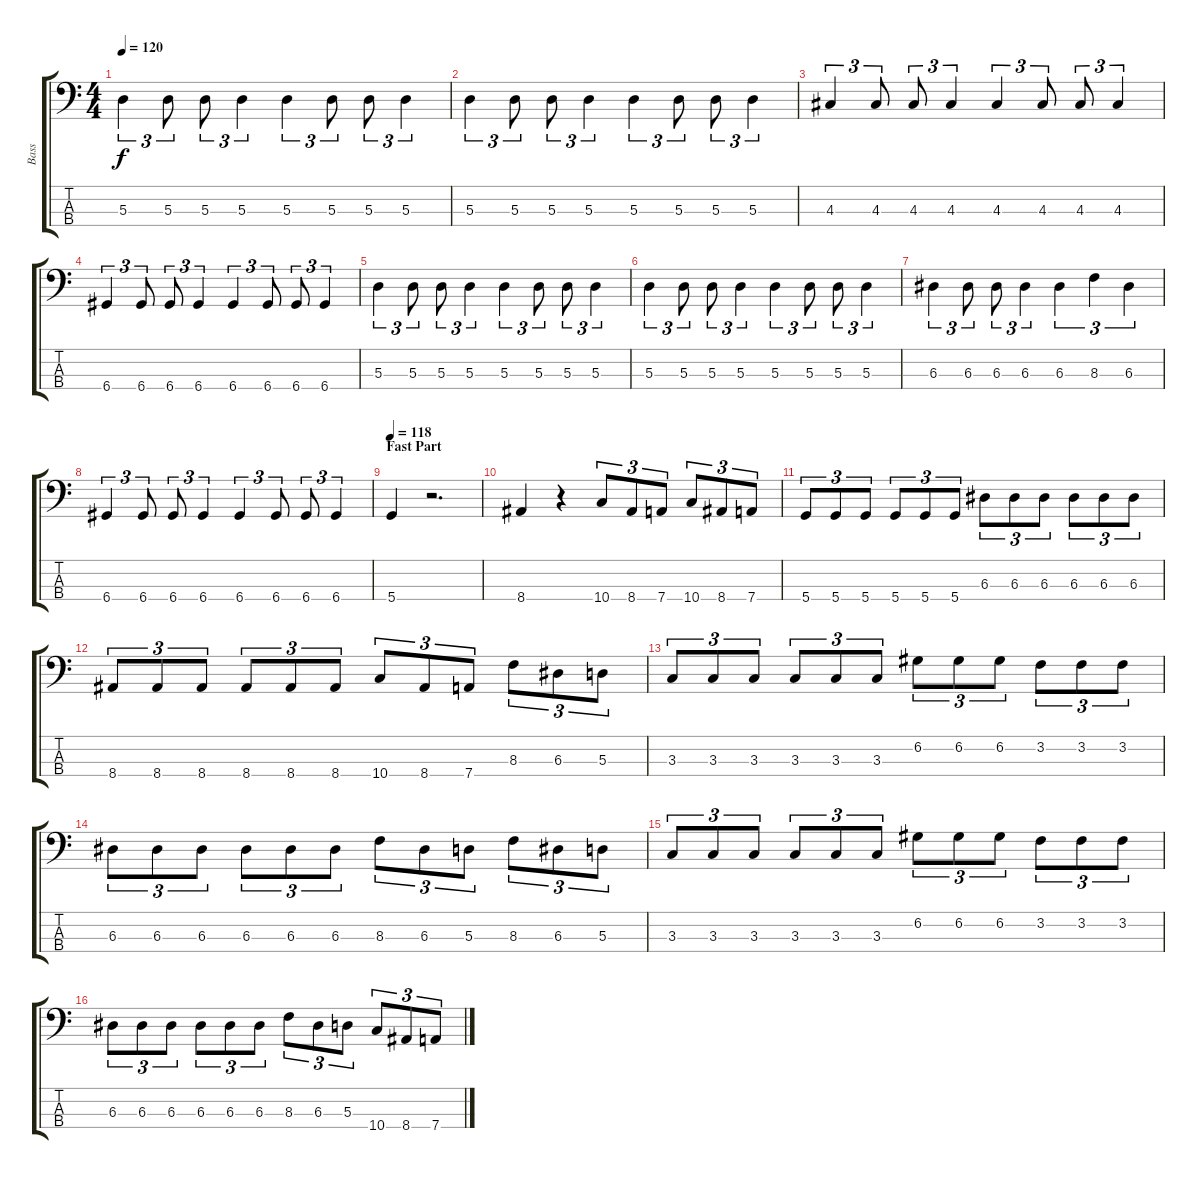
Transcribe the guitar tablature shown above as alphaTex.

\track ("Bass" "Bass") {instrument electricbassfinger}
\staff {score tabs}
\tuning (G2 D2 A1 D1) {hide}
\ts (4 4)
\tempo 120
\clef f4
\ks c
5.3.4{tu (3 2) dy f} 5.3.8{tu (3 2)} 5.3.8{tu (3 2)} 5.3.4{tu (3 2)} 5.3.4{tu (3 2)} 5.3.8{tu (3 2)} 5.3.8{tu (3 2)} 5.3.4{tu (3 2)} |
5.3.4{tu (3 2)} 5.3.8{tu (3 2)} 5.3.8{tu (3 2)} 5.3.4{tu (3 2)} 5.3.4{tu (3 2)} 5.3.8{tu (3 2)} 5.3.8{tu (3 2)} 5.3.4{tu (3 2)} |
4.3.4{tu (3 2)} 4.3.8{tu (3 2)} 4.3.8{tu (3 2)} 4.3.4{tu (3 2)} 4.3.4{tu (3 2)} 4.3.8{tu (3 2)} 4.3.8{tu (3 2)} 4.3.4{tu (3 2)} |
6.4.4{tu (3 2)} 6.4.8{tu (3 2)} 6.4.8{tu (3 2)} 6.4.4{tu (3 2)} 6.4.4{tu (3 2)} 6.4.8{tu (3 2)} 6.4.8{tu (3 2)} 6.4.4{tu (3 2)} |
5.3.4{tu (3 2)} 5.3.8{tu (3 2)} 5.3.8{tu (3 2)} 5.3.4{tu (3 2)} 5.3.4{tu (3 2)} 5.3.8{tu (3 2)} 5.3.8{tu (3 2)} 5.3.4{tu (3 2)} |
5.3.4{tu (3 2)} 5.3.8{tu (3 2)} 5.3.8{tu (3 2)} 5.3.4{tu (3 2)} 5.3.4{tu (3 2)} 5.3.8{tu (3 2)} 5.3.8{tu (3 2)} 5.3.4{tu (3 2)} |
6.3.4{tu (3 2)} 6.3.8{tu (3 2)} 6.3.8{tu (3 2)} 6.3.4{tu (3 2)} 6.3.4{tu (3 2)} 8.3.4{tu (3 2)} 6.3.4{tu (3 2)} |
6.4.4{tu (3 2)} 6.4.8{tu (3 2)} 6.4.8{tu (3 2)} 6.4.4{tu (3 2)} 6.4.4{tu (3 2)} 6.4.8{tu (3 2)} 6.4.8{tu (3 2)} 6.4.4{tu (3 2)} |
\section ("" "Fast Part")
\tempo 118
5.4.4 r.2{d} |
8.4.4 r.4 10.4.8{tu (3 2)} 8.4.8{tu (3 2)} 7.4.8{tu (3 2)} 10.4.8{tu (3 2)} 8.4.8{tu (3 2)} 7.4.8{tu (3 2)} |
5.4.8{tu (3 2)} 5.4.8{tu (3 2)} 5.4.8{tu (3 2)} 5.4.8{tu (3 2)} 5.4.8{tu (3 2)} 5.4.8{tu (3 2)} 6.3.8{tu (3 2)} 6.3.8{tu (3 2)} 6.3.8{tu (3 2)} 6.3.8{tu (3 2)} 6.3.8{tu (3 2)} 6.3.8{tu (3 2)} |
8.4.8{tu (3 2)} 8.4.8{tu (3 2)} 8.4.8{tu (3 2)} 8.4.8{tu (3 2)} 8.4.8{tu (3 2)} 8.4.8{tu (3 2)} 10.4.8{tu (3 2)} 8.4.8{tu (3 2)} 7.4.8{tu (3 2)} 8.3.8{tu (3 2)} 6.3.8{tu (3 2)} 5.3.8{tu (3 2)} |
3.3.8{tu (3 2)} 3.3.8{tu (3 2)} 3.3.8{tu (3 2)} 3.3.8{tu (3 2)} 3.3.8{tu (3 2)} 3.3.8{tu (3 2)} 6.2.8{tu (3 2)} 6.2.8{tu (3 2)} 6.2.8{tu (3 2)} 3.2.8{tu (3 2)} 3.2.8{tu (3 2)} 3.2.8{tu (3 2)} |
6.3.8{tu (3 2)} 6.3.8{tu (3 2)} 6.3.8{tu (3 2)} 6.3.8{tu (3 2)} 6.3.8{tu (3 2)} 6.3.8{tu (3 2)} 8.3.8{tu (3 2)} 6.3.8{tu (3 2)} 5.3.8{tu (3 2)} 8.3.8{tu (3 2)} 6.3.8{tu (3 2)} 5.3.8{tu (3 2)} |
3.3.8{tu (3 2)} 3.3.8{tu (3 2)} 3.3.8{tu (3 2)} 3.3.8{tu (3 2)} 3.3.8{tu (3 2)} 3.3.8{tu (3 2)} 6.2.8{tu (3 2)} 6.2.8{tu (3 2)} 6.2.8{tu (3 2)} 3.2.8{tu (3 2)} 3.2.8{tu (3 2)} 3.2.8{tu (3 2)} |
6.3.8{tu (3 2)} 6.3.8{tu (3 2)} 6.3.8{tu (3 2)} 6.3.8{tu (3 2)} 6.3.8{tu (3 2)} 6.3.8{tu (3 2)} 8.3.8{tu (3 2)} 6.3.8{tu (3 2)} 5.3.8{tu (3 2)} 10.4.8{tu (3 2)} 8.4.8{tu (3 2)} 7.4.8{tu (3 2)}
